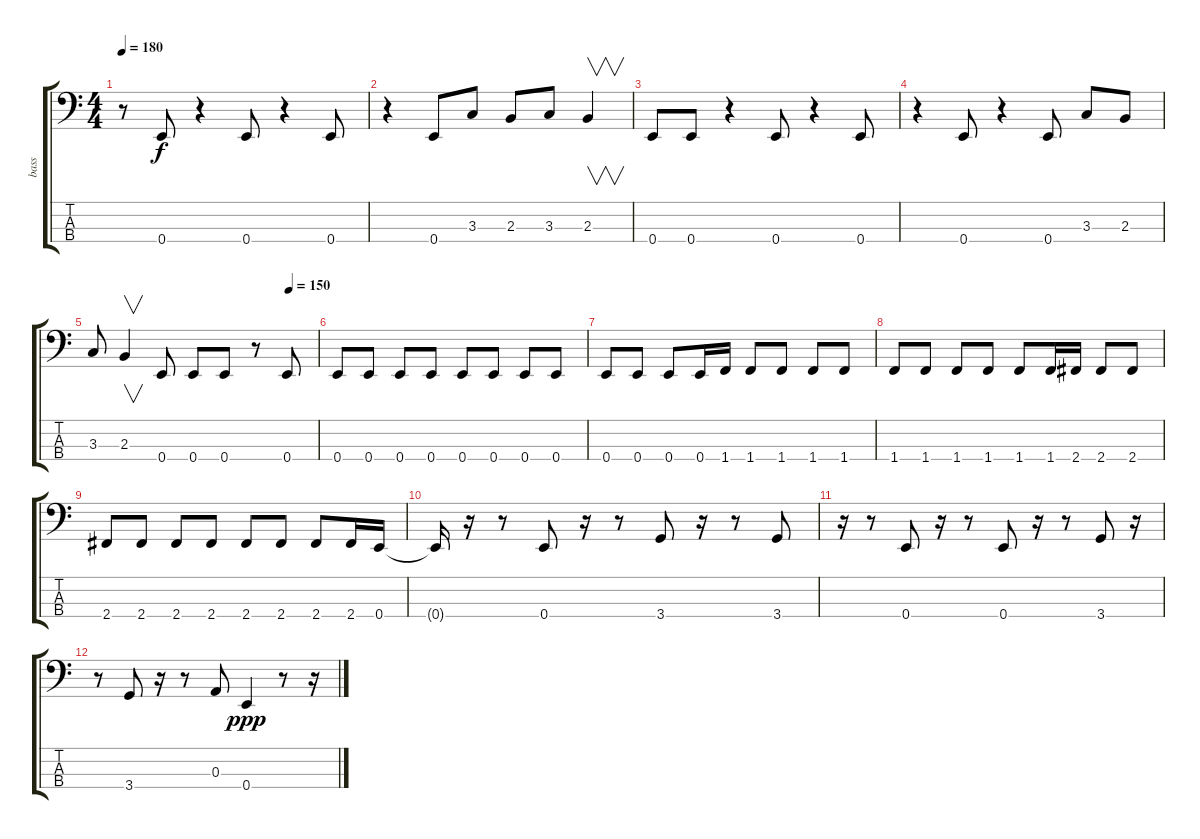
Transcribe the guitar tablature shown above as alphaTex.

\track ("bass" "bass") {instrument electricbassfinger}
\staff {score tabs}
\tuning (G2 D2 A1 E1) {hide}
\ts (4 4)
\tempo 180
\clef f4
\ks c
r.8{dy f} 0.4.8 r.4 0.4.8 r.4 0.4.8 |
r.4 0.4.8 3.3.8 2.3.8 3.3.8 2.3.4{v} |
0.4.8 0.4.8 r.4 0.4.8 r.4 0.4.8 |
r.4 0.4.8 r.4 0.4.8 3.3.8 2.3.8 |
\tempo (150 0.875)
3.3.8 2.3.4{v} 0.4.8 0.4.8 0.4.8 r.8 0.4.8 |
0.4.8 0.4.8 0.4.8 0.4.8 0.4.8 0.4.8 0.4.8 0.4.8 |
0.4.8 0.4.8 0.4.8 0.4.16 1.4.16 1.4.8 1.4.8 1.4.8 1.4.8 |
1.4.8 1.4.8 1.4.8 1.4.8 1.4.8 1.4.16 2.4.16 2.4.8 2.4.8 |
2.4.8 2.4.8 2.4.8 2.4.8 2.4.8 2.4.8 2.4.8 2.4.16 0.4.16 |
0.4{t}.16 r.16 r.8 0.4.8 r.16 r.8 3.4.8 r.16 r.8 3.4.8 |
r.16 r.8 0.4.8 r.16 r.8 0.4.8 r.16 r.8 3.4.8 r.16 |
r.8 3.4.8 r.16 r.8 0.3.8 0.4.4{dy ppp} r.8 r.16
